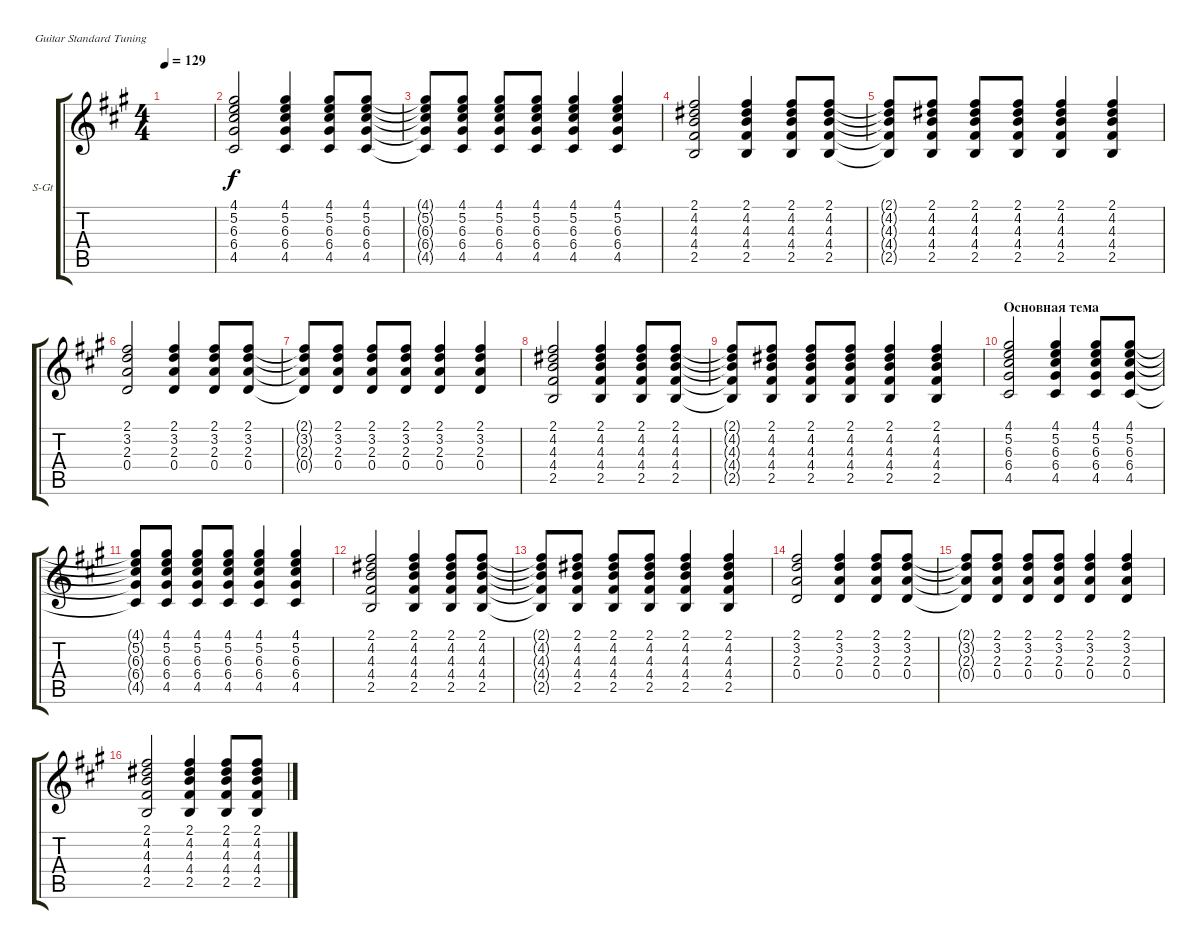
\defaultSystemsLayout 4
\bracketExtendMode groupsimilarinstruments
\firstSystemTrackNameOrientation horizontal
\otherSystemsTrackNameOrientation horizontal
\track ("Steel Guitar" "S-Gt") {instrument acousticguitarsteel}
\staff {score tabs}
\tuning (E4 B3 G3 D3 A2 E2)
\ts (4 4)
\tempo 129
\clef g2
\ks f#minor
|
\scale
0.38796 (4.1 5.2 6.3 6.4 4.5).2 (4.1 5.2 6.3 6.4 4.5).4 (4.1 5.2 6.3 6.4 4.5).8 (4.1 5.2 6.3 6.4 4.5).8 |
\scale
0.204013 (4.1{t} 5.2{t} 6.3{t} 6.4{t} 4.5{t}).8 (4.1 5.2 6.3 6.4 4.5).8 (4.1 5.2 6.3 6.4 4.5).8 (4.1 5.2 6.3 6.4 4.5).8 (4.1 5.2 6.3 6.4 4.5).4 (4.1 5.2 6.3 6.4 4.5).4 |
\scale
0.204013 (2.5 4.4 4.3 4.2 2.1).2 (2.5 4.4 4.3 4.2 2.1).4 (2.5 4.4 4.3 4.2 2.1).8 (2.5 4.4 4.3 4.2 2.1).8 |
\scale
0.204013 (2.5{t} 4.4{t} 4.3{t} 4.2{t} 2.1{t}).8 (2.5 4.4 4.3 4.2 2.1).8 (2.5 4.4 4.3 4.2 2.1).8 (2.5 4.4 4.3 4.2 2.1).8 (2.5 4.4 4.3 4.2 2.1).4 (2.5 4.4 4.3 4.2 2.1).4 |
\scale
0.25 (0.4 2.3 3.2 2.1).2 (0.4 2.3 3.2 2.1).4 (0.4 2.3 3.2 2.1).8 (0.4 2.3 3.2 2.1).8 |
\scale
0.25 (0.4{t} 2.3{t} 3.2{t} 2.1{t}).8 (0.4 2.3 3.2 2.1).8 (0.4 2.3 3.2 2.1).8 (0.4 2.3 3.2 2.1).8 (0.4 2.3 3.2 2.1).4 (0.4 2.3 3.2 2.1).4 |
\scale
0.25 (2.5 4.4 4.3 4.2 2.1).2 (2.5 4.4 4.3 4.2 2.1).4 (2.5 4.4 4.3 4.2 2.1).8 (2.5 4.4 4.3 4.2 2.1).8 |
\scale
0.25 (2.5{t} 4.4{t} 4.3{t} 4.2{t} 2.1{t}).8 (2.5 4.4 4.3 4.2 2.1).8 (2.5 4.4 4.3 4.2 2.1).8 (2.5 4.4 4.3 4.2 2.1).8 (2.5 4.4 4.3 4.2 2.1).4 (2.5 4.4 4.3 4.2 2.1).4 |
\section ("" "Основная тема")
(4.1 5.2 6.3 6.4 4.5).2 (4.1 5.2 6.3 6.4 4.5).4 (4.1 5.2 6.3 6.4 4.5).8 (4.1 5.2 6.3 6.4 4.5).8 |
(4.1{t} 5.2{t} 6.3{t} 6.4{t} 4.5{t}).8 (4.1 5.2 6.3 6.4 4.5).8 (4.1 5.2 6.3 6.4 4.5).8 (4.1 5.2 6.3 6.4 4.5).8 (4.1 5.2 6.3 6.4 4.5).4 (4.1 5.2 6.3 6.4 4.5).4 |
(2.5 4.4 4.3 4.2 2.1).2 (2.5 4.4 4.3 4.2 2.1).4 (2.5 4.4 4.3 4.2 2.1).8 (2.5 4.4 4.3 4.2 2.1).8 |
(2.5{t} 4.4{t} 4.3{t} 4.2{t} 2.1{t}).8 (2.5 4.4 4.3 4.2 2.1).8 (2.5 4.4 4.3 4.2 2.1).8 (2.5 4.4 4.3 4.2 2.1).8 (2.5 4.4 4.3 4.2 2.1).4 (2.5 4.4 4.3 4.2 2.1).4 |
(0.4 2.3 3.2 2.1).2 (0.4 2.3 3.2 2.1).4 (0.4 2.3 3.2 2.1).8 (0.4 2.3 3.2 2.1).8 |
(0.4{t} 2.3{t} 3.2{t} 2.1{t}).8 (0.4 2.3 3.2 2.1).8 (0.4 2.3 3.2 2.1).8 (0.4 2.3 3.2 2.1).8 (0.4 2.3 3.2 2.1).4 (0.4 2.3 3.2 2.1).4 |
(2.5 4.4 4.3 4.2 2.1).2 (2.5 4.4 4.3 4.2 2.1).4 (2.5 4.4 4.3 4.2 2.1).8 (2.5 4.4 4.3 4.2 2.1).8
